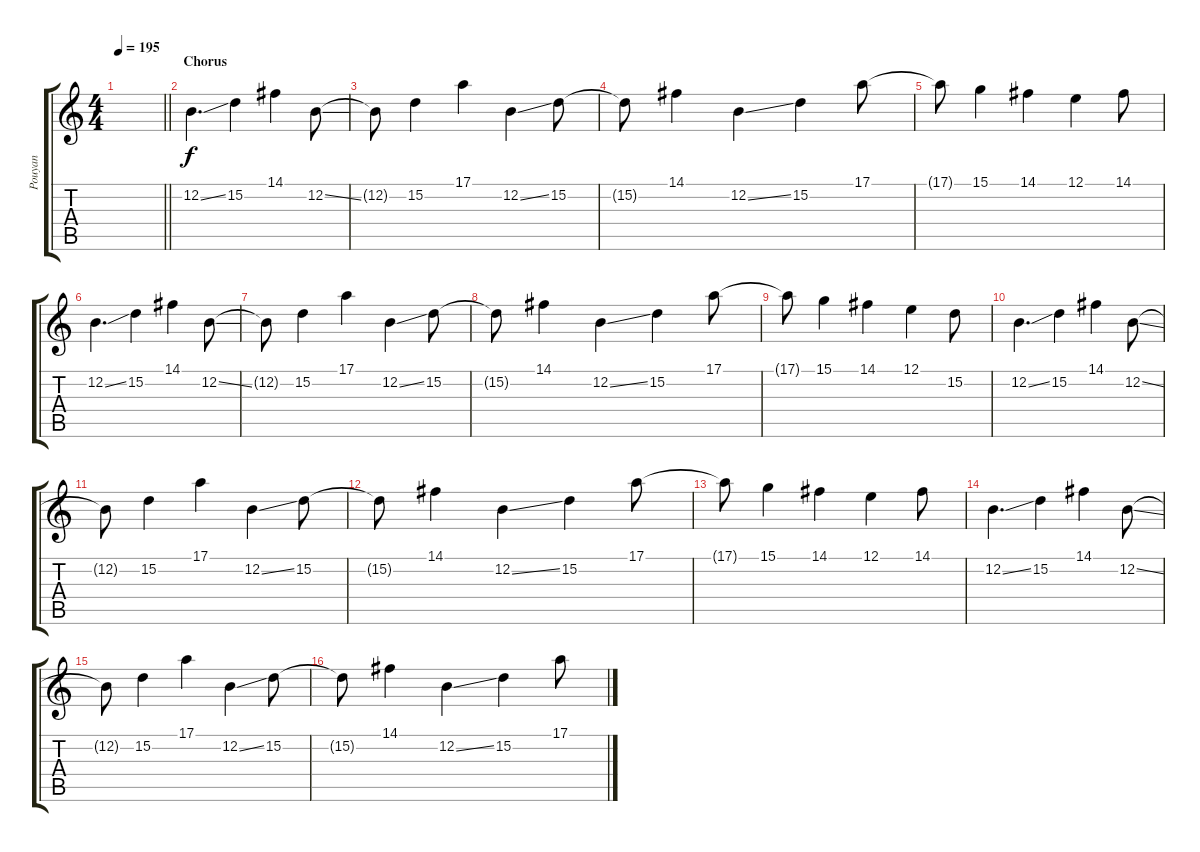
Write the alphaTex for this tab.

\track ("Pouyan" "Pouyan") {instrument lead2sawtooth}
\staff {score tabs}
\tuning (E4 B3 G3 D3 A2 D2) {hide}
\ts (4 4)
\tempo 195
\clef g2
\barLineRight lightlight
\ks c
|
\section ("" "Chorus")
12.2{ss}.4{d} 15.2.4 14.1.4 12.2{ss}.8 |
12.2{t}.8 15.2.4 17.1.4 12.2{ss}.4 15.2.8 |
15.2{t}.8 14.1.4 12.2{ss}.4 15.2.4 17.1.8 |
17.1{t}.8 15.1.4 14.1.4 12.1.4 14.1.8 |
12.2{ss}.4{d} 15.2.4 14.1.4 12.2{ss}.8 |
12.2{t}.8 15.2.4 17.1.4 12.2{ss}.4 15.2.8 |
15.2{t}.8 14.1.4 12.2{ss}.4 15.2.4 17.1.8 |
17.1{t}.8 15.1.4 14.1.4 12.1.4 15.2.8 |
12.2{ss}.4{d} 15.2.4 14.1.4 12.2{ss}.8 |
12.2{t}.8 15.2.4 17.1.4 12.2{ss}.4 15.2.8 |
15.2{t}.8 14.1.4 12.2{ss}.4 15.2.4 17.1.8 |
17.1{t}.8 15.1.4 14.1.4 12.1.4 14.1.8 |
12.2{ss}.4{d} 15.2.4 14.1.4 12.2{ss}.8 |
12.2{t}.8 15.2.4 17.1.4 12.2{ss}.4 15.2.8 |
15.2{t}.8 14.1.4 12.2{ss}.4 15.2.4 17.1.8
